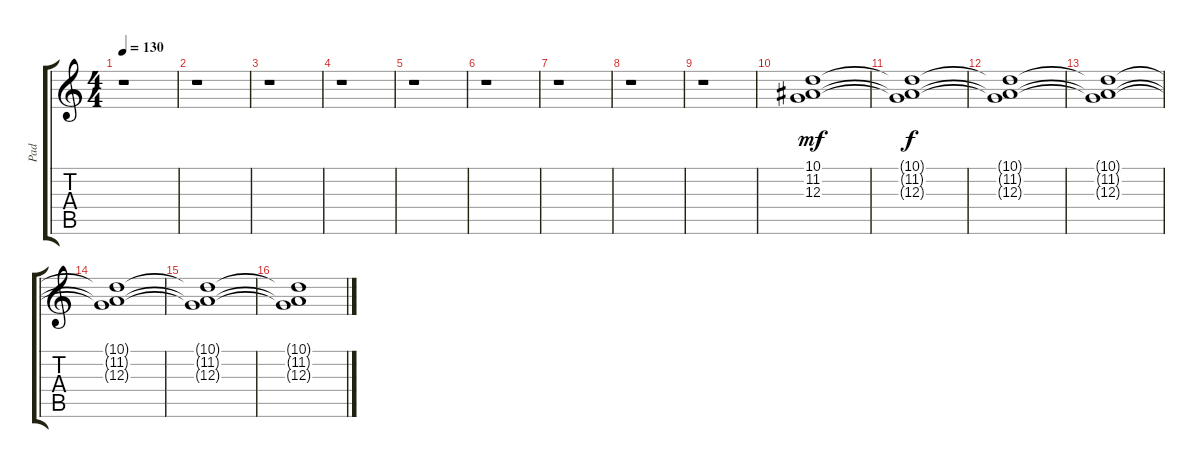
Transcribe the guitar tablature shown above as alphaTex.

\track ("Pad" "Pad") {instrument pad3polysynth}
\staff {score tabs}
\tuning (E4 B3 G3 D3 A2 E2) {hide}
\ts (4 4)
\tempo 130
\clef g2
\ks c
r.1{dy mf} |
r.1 |
r.1 |
r.1 |
r.1 |
r.1 |
r.1 |
r.1 |
r.1 |
(10.1 11.2 12.3).1 |
(10.1{t} 11.2{t} 12.3{t}).1{dy f} |
(10.1{t} 11.2{t} 12.3{t}).1 |
(10.1{t} 11.2{t} 12.3{t}).1 |
(10.1{t} 11.2{t} 12.3{t}).1 |
(10.1{t} 11.2{t} 12.3{t}).1 |
(10.1{t} 11.2{t} 12.3{t}).1
